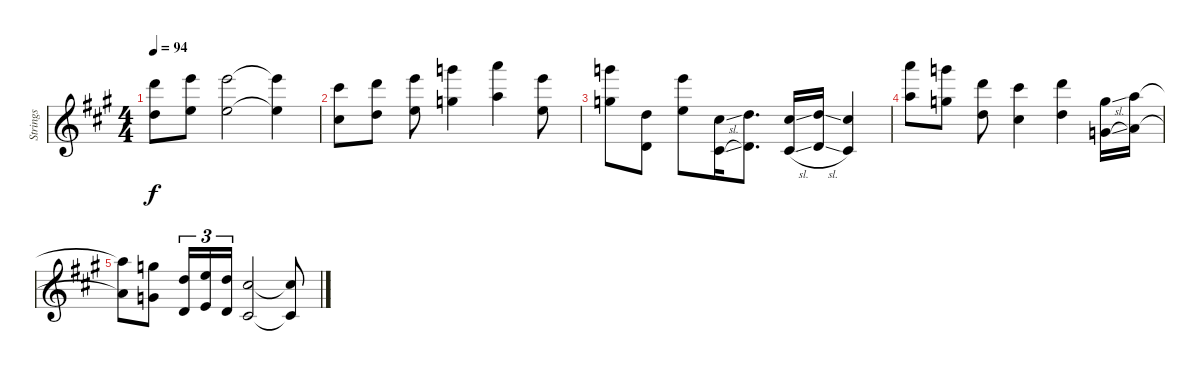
\track ("Strings" "Strings") {instrument stringensemble1}
\staff {score}
\tuning (E4 B3 G3 D3 A2 E2) {hide}
\ts (4 4)
\tempo 94
\clef g2
\ks a
(22.1{t} 15.2{t}).8{dy f} (24.1 17.2).8 (24.1 17.2).2 (24.1{t} 17.2{t}).4 |
(21.1 14.2).8 (22.1 15.2).8 (24.1 17.2).8 (27.1 20.2).4 (29.1 22.2).4 (24.1 17.2).8 |
(27.1 20.2).8 (10.1 3.2).8 (24.1 17.2).8 (9.1{sl} 2.2{sl}).16 (10.1 3.2).8{d} (9.1{sl} 2.2{sl}).16 (10.1{sl} 3.2{sl}).16 (9.1 2.2).4 |
(29.1 22.2).8 (27.1 20.2).8 (22.1 15.2).8 (21.1 14.2).4 (22.1 15.2).4 (15.1{sl} 8.2{sl}).16 (17.1 10.2).16 |
(17.1{t} 10.2{t}).8 (15.1 8.2).8 (10.1 3.2).16{tu (3 2)} (12.1 5.2).16{tu (3 2)} (10.1 3.2).16{tu (3 2)} (9.1 2.2).2 (9.1{t} 2.2{t}).8
